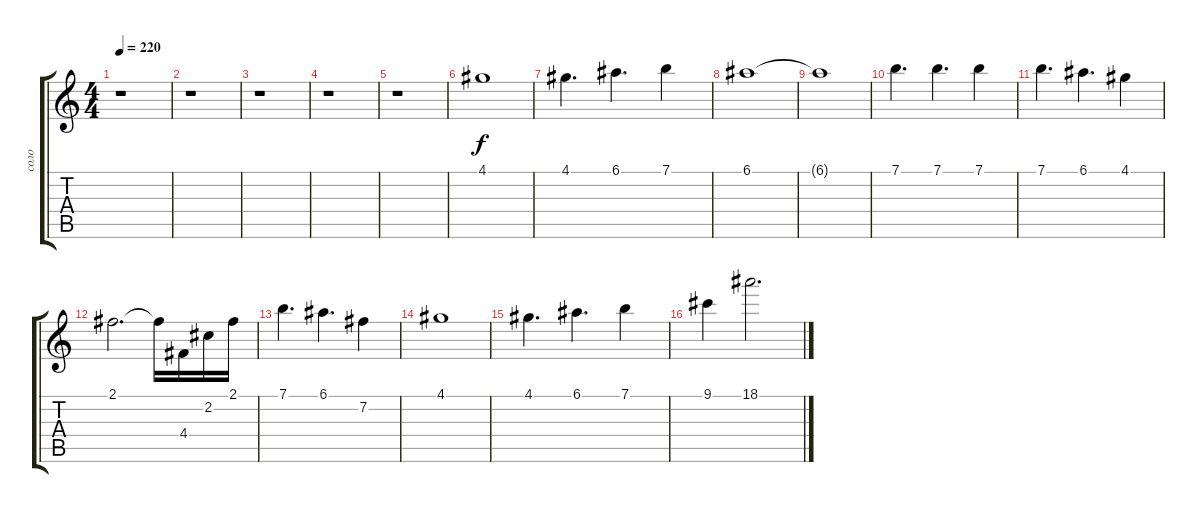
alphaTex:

\track ("соло" "соло") {instrument distortionguitar}
\staff {score tabs}
\tuning (E4 B3 G3 D3 A2 E2) {hide}
\ts (4 4)
\tempo 220
\clef g2
\ks c
r.1{dy f} |
r.1 |
r.1 |
r.1 |
r.1 |
4.1.1 |
4.1.4{d} 6.1.4{d} 7.1.4 |
6.1.1 |
6.1{t}.1 |
7.1.4{d} 7.1.4{d} 7.1.4 |
7.1.4{d} 6.1.4{d} 4.1.4 |
2.1.2{d} 2.1{t}.16 4.4.16 2.2.16 2.1.16 |
7.1.4{d} 6.1.4{d} 7.2.4 |
4.1.1 |
4.1.4{d} 6.1.4{d} 7.1.4 |
9.1.4 18.1.2{d}
